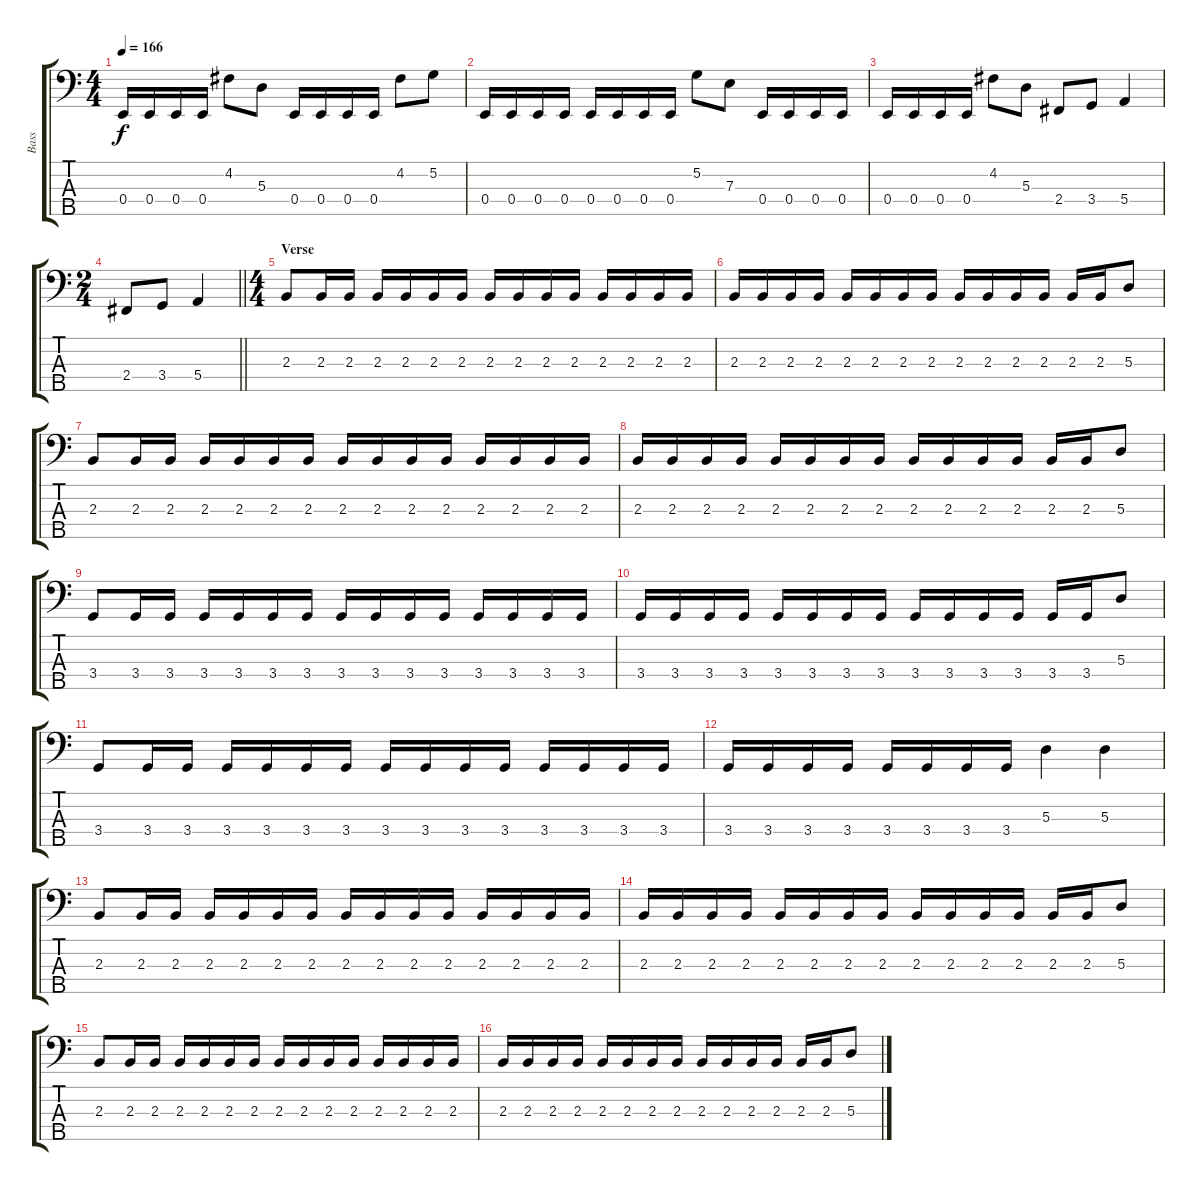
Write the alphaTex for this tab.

\track ("Bass" "Bass") {instrument electricbassfinger}
\staff {score tabs}
\tuning (G2 D2 A1 E1 B0) {hide}
\ts (4 4)
\tempo 166
\clef f4
\ks c
0.4.16{dy f} 0.4.16 0.4.16 0.4.16 4.2.8 5.3.8 0.4.16 0.4.16 0.4.16 0.4.16 4.2.8 5.2.8 |
0.4.16 0.4.16 0.4.16 0.4.16 0.4.16 0.4.16 0.4.16 0.4.16 5.2.8 7.3.8 0.4.16 0.4.16 0.4.16 0.4.16 |
0.4.16 0.4.16 0.4.16 0.4.16 4.2.8 5.3.8 2.4.8 3.4.8 5.4.4 |
\ts (2 4)
\barLineRight lightlight
2.4.8 3.4.8 5.4.4 |
\ts (4 4)
\section ("" "Verse")
2.3.8 2.3.16 2.3.16 2.3.16 2.3.16 2.3.16 2.3.16 2.3.16 2.3.16 2.3.16 2.3.16 2.3.16 2.3.16 2.3.16 2.3.16 |
2.3.16 2.3.16 2.3.16 2.3.16 2.3.16 2.3.16 2.3.16 2.3.16 2.3.16 2.3.16 2.3.16 2.3.16 2.3.16 2.3.16 5.3.8 |
2.3.8 2.3.16 2.3.16 2.3.16 2.3.16 2.3.16 2.3.16 2.3.16 2.3.16 2.3.16 2.3.16 2.3.16 2.3.16 2.3.16 2.3.16 |
2.3.16 2.3.16 2.3.16 2.3.16 2.3.16 2.3.16 2.3.16 2.3.16 2.3.16 2.3.16 2.3.16 2.3.16 2.3.16 2.3.16 5.3.8 |
3.4.8 3.4.16 3.4.16 3.4.16 3.4.16 3.4.16 3.4.16 3.4.16 3.4.16 3.4.16 3.4.16 3.4.16 3.4.16 3.4.16 3.4.16 |
3.4.16 3.4.16 3.4.16 3.4.16 3.4.16 3.4.16 3.4.16 3.4.16 3.4.16 3.4.16 3.4.16 3.4.16 3.4.16 3.4.16 5.3.8 |
3.4.8 3.4.16 3.4.16 3.4.16 3.4.16 3.4.16 3.4.16 3.4.16 3.4.16 3.4.16 3.4.16 3.4.16 3.4.16 3.4.16 3.4.16 |
3.4.16 3.4.16 3.4.16 3.4.16 3.4.16 3.4.16 3.4.16 3.4.16 5.3.4 5.3.4 |
2.3.8 2.3.16 2.3.16 2.3.16 2.3.16 2.3.16 2.3.16 2.3.16 2.3.16 2.3.16 2.3.16 2.3.16 2.3.16 2.3.16 2.3.16 |
2.3.16 2.3.16 2.3.16 2.3.16 2.3.16 2.3.16 2.3.16 2.3.16 2.3.16 2.3.16 2.3.16 2.3.16 2.3.16 2.3.16 5.3.8 |
2.3.8 2.3.16 2.3.16 2.3.16 2.3.16 2.3.16 2.3.16 2.3.16 2.3.16 2.3.16 2.3.16 2.3.16 2.3.16 2.3.16 2.3.16 |
2.3.16 2.3.16 2.3.16 2.3.16 2.3.16 2.3.16 2.3.16 2.3.16 2.3.16 2.3.16 2.3.16 2.3.16 2.3.16 2.3.16 5.3.8
